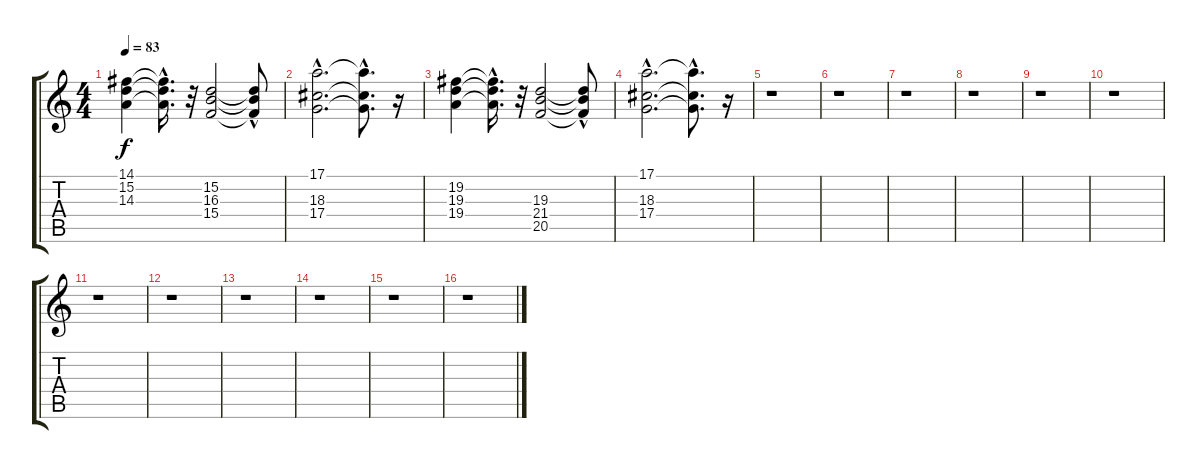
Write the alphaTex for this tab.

\track "" {instrument rockorgan}
\staff {score tabs}
\tuning (E4 B3 G3 D3 A2 E2) {hide}
\ts (4 4)
\tempo 83
\clef g2
\ks c
(14.1 15.2 14.3).4{dy f} (14.1{hac t} 15.2{hac t} 14.3{hac t}).16{d} r.32 (15.2 16.3 15.4).2 (15.2{t} 16.3{hac t} 15.4{hac t}).8 |
(17.1{hac} 18.3{hac} 17.4{hac}).2{d} (17.1{hac t} 18.3{t} 17.4{t}).8{d} r.16 |
(19.2 19.3 19.4).4 (19.2{hac t} 19.3{hac t} 19.4{hac t}).16{d} r.32 (19.3 21.4 20.5).2 (19.3{t} 21.4{hac t} 20.5{hac t}).8 |
(17.1{hac} 18.3{hac} 17.4{hac}).2{d} (17.1{hac t} 18.3{t} 17.4{t}).8{d} r.16 |
r.1 |
r.1 |
r.1 |
r.1 |
r.1 |
r.1 |
r.1 |
r.1 |
r.1 |
r.1 |
r.1 |
r.1
